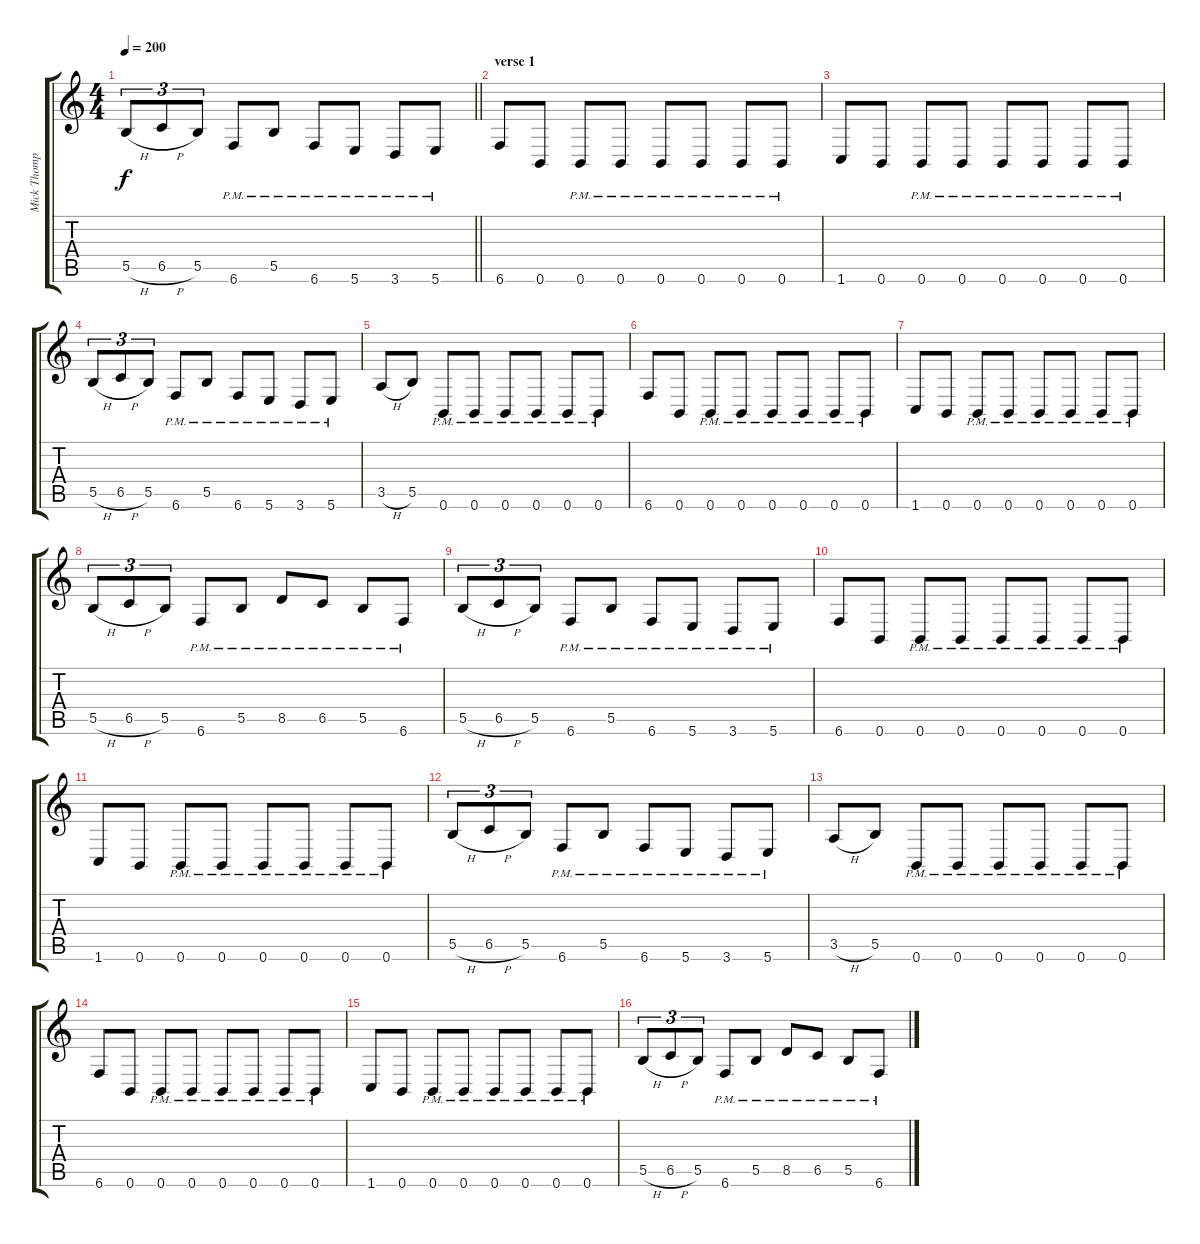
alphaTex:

\track ("Mick Thompson" "Mick Thomp") {instrument distortionguitar}
\staff {score tabs}
\tuning (Db4 Ab3 E3 B2 Gb2 B1) {hide}
\ts (4 4)
\tempo 200
\clef g2
\barLineRight lightlight
\ks c
5.5{h}.8{tu (3 2) dy f} 6.5{h}.8{tu (3 2)} 5.5.8{tu (3 2)} 6.6{pm}.8 5.5{pm}.8 6.6{pm}.8 5.6{pm}.8 3.6{pm}.8 5.6{pm}.8 |
\section ("" "verse 1")
6.6.8 0.6.8 0.6{pm}.8 0.6{pm}.8 0.6{pm}.8 0.6{pm}.8 0.6{pm}.8 0.6{pm}.8 |
1.6.8 0.6.8 0.6{pm}.8 0.6{pm}.8 0.6{pm}.8 0.6{pm}.8 0.6{pm}.8 0.6{pm}.8 |
5.5{h}.8{tu (3 2)} 6.5{h}.8{tu (3 2)} 5.5.8{tu (3 2)} 6.6{pm}.8 5.5{pm}.8 6.6{pm}.8 5.6{pm}.8 3.6{pm}.8 5.6{pm}.8 |
3.5{h}.8 5.5.8 0.6{pm}.8 0.6{pm}.8 0.6{pm}.8 0.6{pm}.8 0.6{pm}.8 0.6{pm}.8 |
6.6.8 0.6.8 0.6{pm}.8 0.6{pm}.8 0.6{pm}.8 0.6{pm}.8 0.6{pm}.8 0.6{pm}.8 |
1.6.8 0.6.8 0.6{pm}.8 0.6{pm}.8 0.6{pm}.8 0.6{pm}.8 0.6{pm}.8 0.6{pm}.8 |
5.5{h}.8{tu (3 2)} 6.5{h}.8{tu (3 2)} 5.5.8{tu (3 2)} 6.6{pm}.8 5.5{pm}.8 8.5{pm}.8 6.5{pm}.8 5.5{pm}.8 6.6{pm}.8 |
5.5{h}.8{tu (3 2)} 6.5{h}.8{tu (3 2)} 5.5.8{tu (3 2)} 6.6{pm}.8 5.5{pm}.8 6.6{pm}.8 5.6{pm}.8 3.6{pm}.8 5.6{pm}.8 |
6.6.8 0.6.8 0.6{pm}.8 0.6{pm}.8 0.6{pm}.8 0.6{pm}.8 0.6{pm}.8 0.6{pm}.8 |
1.6.8 0.6.8 0.6{pm}.8 0.6{pm}.8 0.6{pm}.8 0.6{pm}.8 0.6{pm}.8 0.6{pm}.8 |
5.5{h}.8{tu (3 2)} 6.5{h}.8{tu (3 2)} 5.5.8{tu (3 2)} 6.6{pm}.8 5.5{pm}.8 6.6{pm}.8 5.6{pm}.8 3.6{pm}.8 5.6{pm}.8 |
3.5{h}.8 5.5.8 0.6{pm}.8 0.6{pm}.8 0.6{pm}.8 0.6{pm}.8 0.6{pm}.8 0.6{pm}.8 |
6.6.8 0.6.8 0.6{pm}.8 0.6{pm}.8 0.6{pm}.8 0.6{pm}.8 0.6{pm}.8 0.6{pm}.8 |
1.6.8 0.6.8 0.6{pm}.8 0.6{pm}.8 0.6{pm}.8 0.6{pm}.8 0.6{pm}.8 0.6{pm}.8 |
5.5{h}.8{tu (3 2)} 6.5{h}.8{tu (3 2)} 5.5.8{tu (3 2)} 6.6{pm}.8 5.5{pm}.8 8.5{pm}.8 6.5{pm}.8 5.5{pm}.8 6.6{pm}.8
